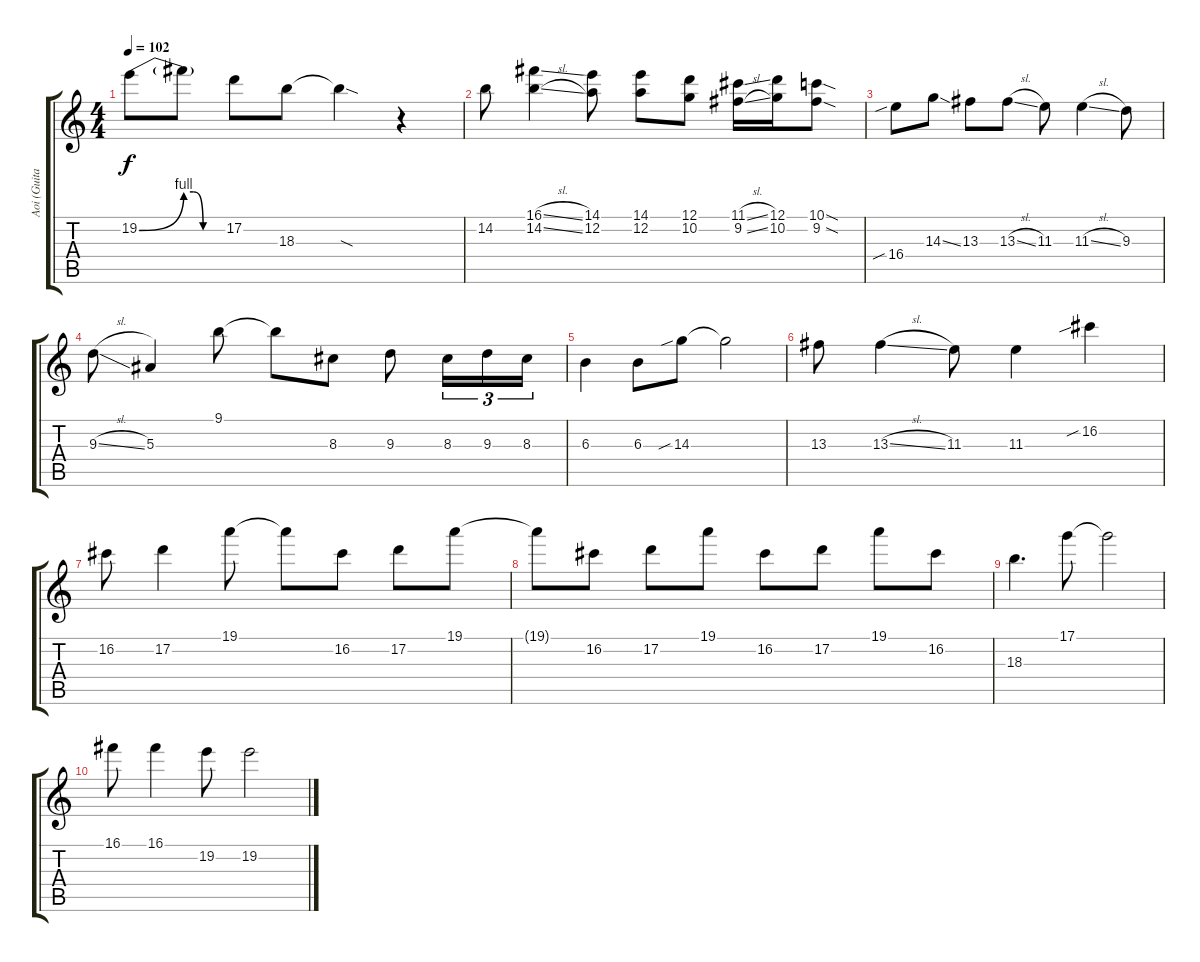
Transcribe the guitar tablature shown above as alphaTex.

\track ("Aoi (Guitar)" "Aoi (Guita") {solo instrument acousticguitarsteel}
\staff {score tabs}
\tuning (D4 A3 F3 C3 G2 D2) {hide}
\ts (4 4)
\tempo 102
\clef g2
\ks c
19.2{be (bend 0 0 60 4)}.8{dy f} 19.2{be (custom 0 4 15 4 30 0 60 0) t}.8 17.2.8 18.3.8 18.3{sod t}.4 r.4 |
14.2.8 (16.1{sl} 14.2{sl}).4 (14.1 12.2).8 (14.1 12.2).8 (12.1 10.2).8 (11.1{sl} 9.2{sl}).16 (12.1 10.2).16 (10.1{sod} 9.2{sod}).8 |
16.4{sib}.8 14.3{ss}.8 13.3.8 13.3{sl}.8 11.3.8 11.3{sl}.4 9.3.8 |
9.3{sl}.8 5.3.4 9.1.8 9.1{t}.8 8.3.8 9.3.8 8.3.16{tu (3 2)} 9.3.16{tu (3 2)} 8.3.16{tu (3 2)} |
6.3.4 6.3.8 14.3{sib}.8 14.3{t}.2 |
13.3.8 13.3{sl}.4 11.3.8 11.3.4 16.2{sib}.4 |
16.2.8{volume 0} 17.2.4 19.1.8 19.1{t}.8 16.2.8 17.2.8 19.1.8 |
19.1{t}.8 16.2.8 17.2.8 19.1.8 16.2.8 17.2.8 19.1.8 16.2.8 |
18.3.4{d} 17.1.8 17.1{t}.2 |
16.1.8 16.1.4 19.2.8 19.2.2
